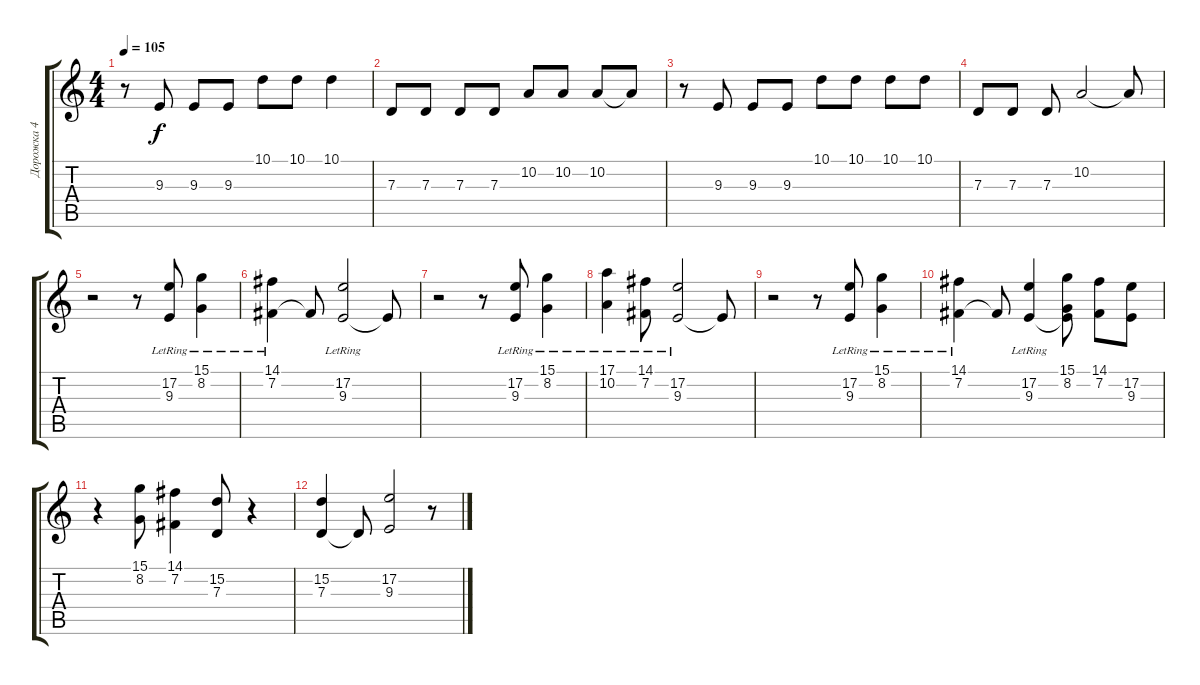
\track ("Дорожка 4" "Дорожка 4") {instrument fx4atmosphere}
\staff {score tabs}
\tuning (E4 B3 G3 D3 A2 E2) {hide}
\ts (4 4)
\tempo 105
\clef g2
\ks c
r.8{dy f} 9.3.8 9.3.8 9.3.8 10.1.8 10.1.8 10.1.4 |
7.3.8 7.3.8 7.3.8 7.3.8 10.2.8 10.2.8 10.2.8 10.2{t}.8 |
r.8 9.3.8 9.3.8 9.3.8 10.1.8 10.1.8 10.1.8 10.1.8 |
7.3.8 7.3.8 7.3.8 10.2.2 10.2{t}.8 |
r.2 r.8 (17.2 9.3{lr}).8 (15.1 8.2{lr}).4 |
(14.1 7.2{lr}).4 7.2{t}.8 (17.2 9.3{lr}).2 9.3{t}.8 |
r.2 r.8 (17.2 9.3{lr}).8 (15.1 8.2{lr}).4 |
(17.1 10.2{lr}).4 (14.1 7.2{lr}).8 (17.2 9.3{lr}).2 9.3{t}.8 |
r.2 r.8 (17.2 9.3{lr}).8 (15.1 8.2{lr}).4 |
(14.1 7.2{lr}).4 7.2{t}.8 (17.2 9.3{lr}).4 (15.1 8.2 9.3{t}).8 (14.1 7.2).8 (17.2 9.3).8 |
r.4 (15.1 8.2).8 (14.1 7.2).4 (15.2 7.3).8 r.4 |
(15.2 7.3).4 7.3{t}.8 (17.2 9.3).2 r.8
